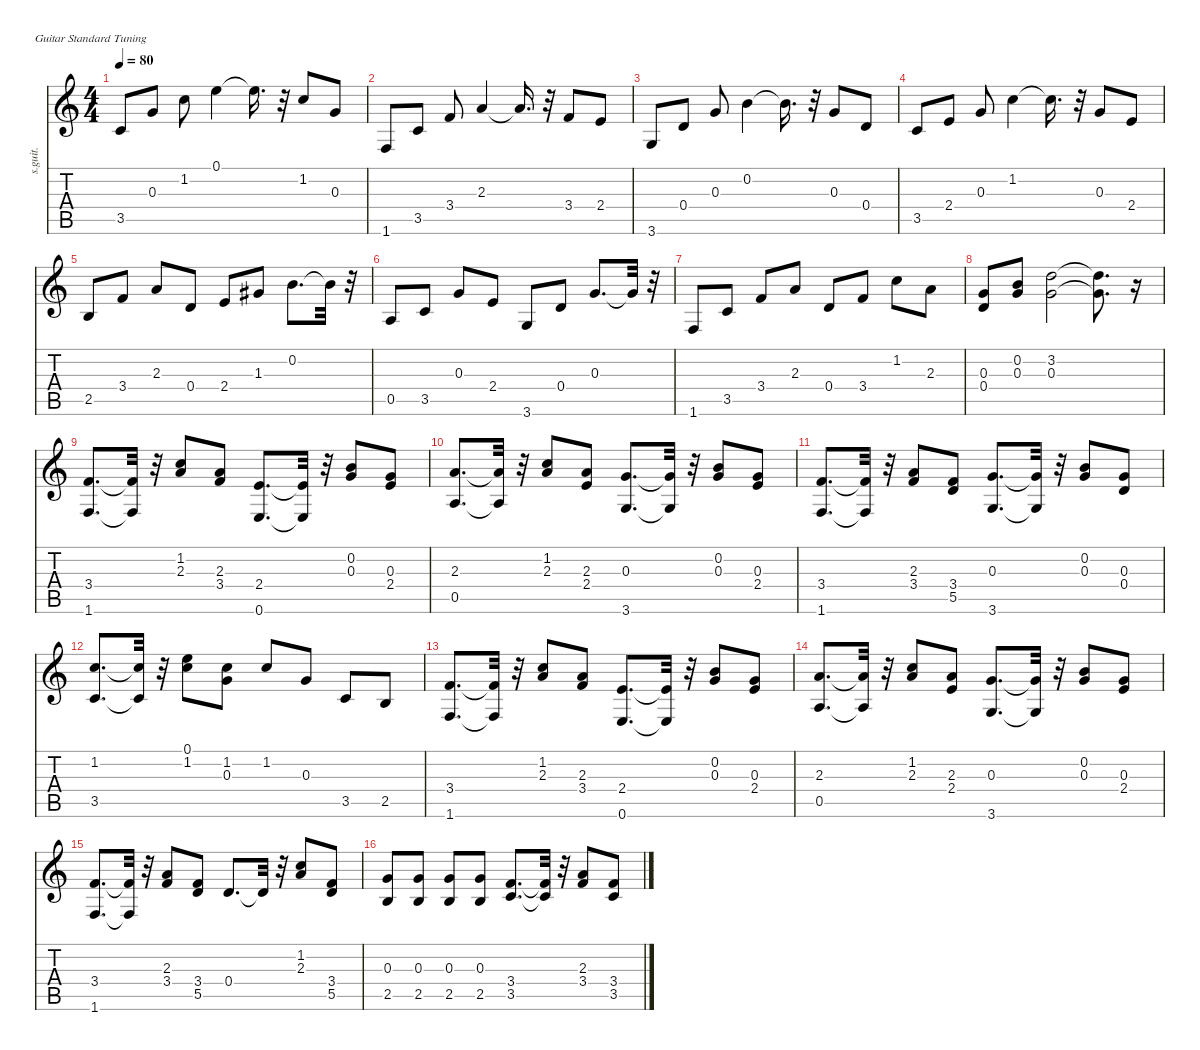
\defaultSystemsLayout 4
\hideDynamics
\bracketExtendMode nobrackets
\otherSystemsTrackNameOrientation horizontal
\track ("吉他伴声" "s.guit.") {mute instrument acousticguitarsteel}
\staff {score tabs}
\tuning (E4 B3 G3 D3 A2 E2)
\ts (4 4)
\tempo 80
\clef g2
\ks c
3.5.8{dy mf} 0.3.8 1.2.8 0.1.4 0.1{t}.16{d dy f} r.32 1.2.8{dy mf} 0.3.8 |
1.6.8 3.5.8 3.4.8 2.3.4 2.3{t}.16{d dy f} r.32 3.4.8{dy mf} 2.4.8 |
3.6.8 0.4.8 0.3.8 0.2.4 0.2{t}.16{d dy f} r.32 0.3.8{dy mf} 0.4.8 |
3.5.8 2.4.8 0.3.8 1.2.4 1.2{t}.16{d dy f} r.32 0.3.8{dy mf} 2.4.8 |
2.5.8 3.4.8 2.3.8 0.4.8 2.4.8 1.3{acc #}.8 0.2.8{d} 0.2{t}.32{dy f} r.32 |
0.5.8{dy mf} 3.5.8 0.3.8 2.4.8 3.6.8 0.4.8 0.3.8{d} 0.3{t}.32{dy f} r.32 |
1.6.8{dy mf} 3.5.8 3.4.8 2.3.8 0.4.8 3.4.8 1.2.8 2.3.8 |
(0.3 0.4).8 (0.2 0.3).8 (3.2 0.3).2 (3.2{t} 0.3{t}).8{d dy f} r.16 |
(3.4 1.6).8{d dy mf} (3.4{t} 1.6{t}).32{dy f} r.32 (1.2 2.3).8{dy mf} (2.3 3.4).8 (2.4 0.6).8{d} (2.4{t} 0.6{t}).32{dy f} r.32 (0.2 0.3).8{dy mf} (0.3 2.4).8 |
(2.3 0.5).8{d} (2.3{t} 0.5{t}).32{dy f} r.32 (1.2 2.3).8{dy mf} (2.3 2.4).8 (0.3 3.6).8{d} (0.3{t} 3.6{t}).32{dy f} r.32 (0.2 0.3).8{dy mf} (0.3 2.4).8 |
(3.4 1.6).8{d} (3.4{t} 1.6{t}).32{dy f} r.32 (2.3 3.4).8{dy mf} (3.4 5.5).8 (0.3 3.6).8{d} (0.3{t} 3.6{t}).32{dy f} r.32 (0.2 0.3).8{dy mf} (0.3 0.4).8 |
(1.2 3.5).8{d} (1.2{t} 3.5{t}).32{dy f} r.32 (0.1 1.2).8{dy mf} (1.2 0.3).8 1.2.8 0.3.8 3.5.8 2.5.8 |
(3.4 1.6).8{d} (3.4{t} 1.6{t}).32{dy f} r.32 (1.2 2.3).8{dy mf} (2.3 3.4).8 (2.4 0.6).8{d} (2.4{t} 0.6{t}).32{dy f} r.32 (0.2 0.3).8{dy mf} (0.3 2.4).8 |
(2.3 0.5).8{d} (2.3{t} 0.5{t}).32{dy f} r.32 (1.2 2.3).8{dy mf} (2.3 2.4).8 (0.3 3.6).8{d} (0.3{t} 3.6{t}).32{dy f} r.32 (0.2 0.3).8{dy mf} (0.3 2.4).8 |
(3.4 1.6).8{d} (3.4{t} 1.6{t}).32{dy f} r.32 (2.3 3.4).8{dy mf} (3.4 5.5).8 0.4.8{d} 0.4{t}.32{dy f} r.32 (1.2 2.3).8{dy mf} (3.4 5.5).8 |
(0.3 2.5).8 (0.3 2.5).8 (0.3 2.5).8 (0.3 2.5).8 (3.4 3.5).8{d} (3.4{t} 3.5{t}).32{dy f} r.32 (2.3 3.4).8{dy mf} (3.4 3.5).8
